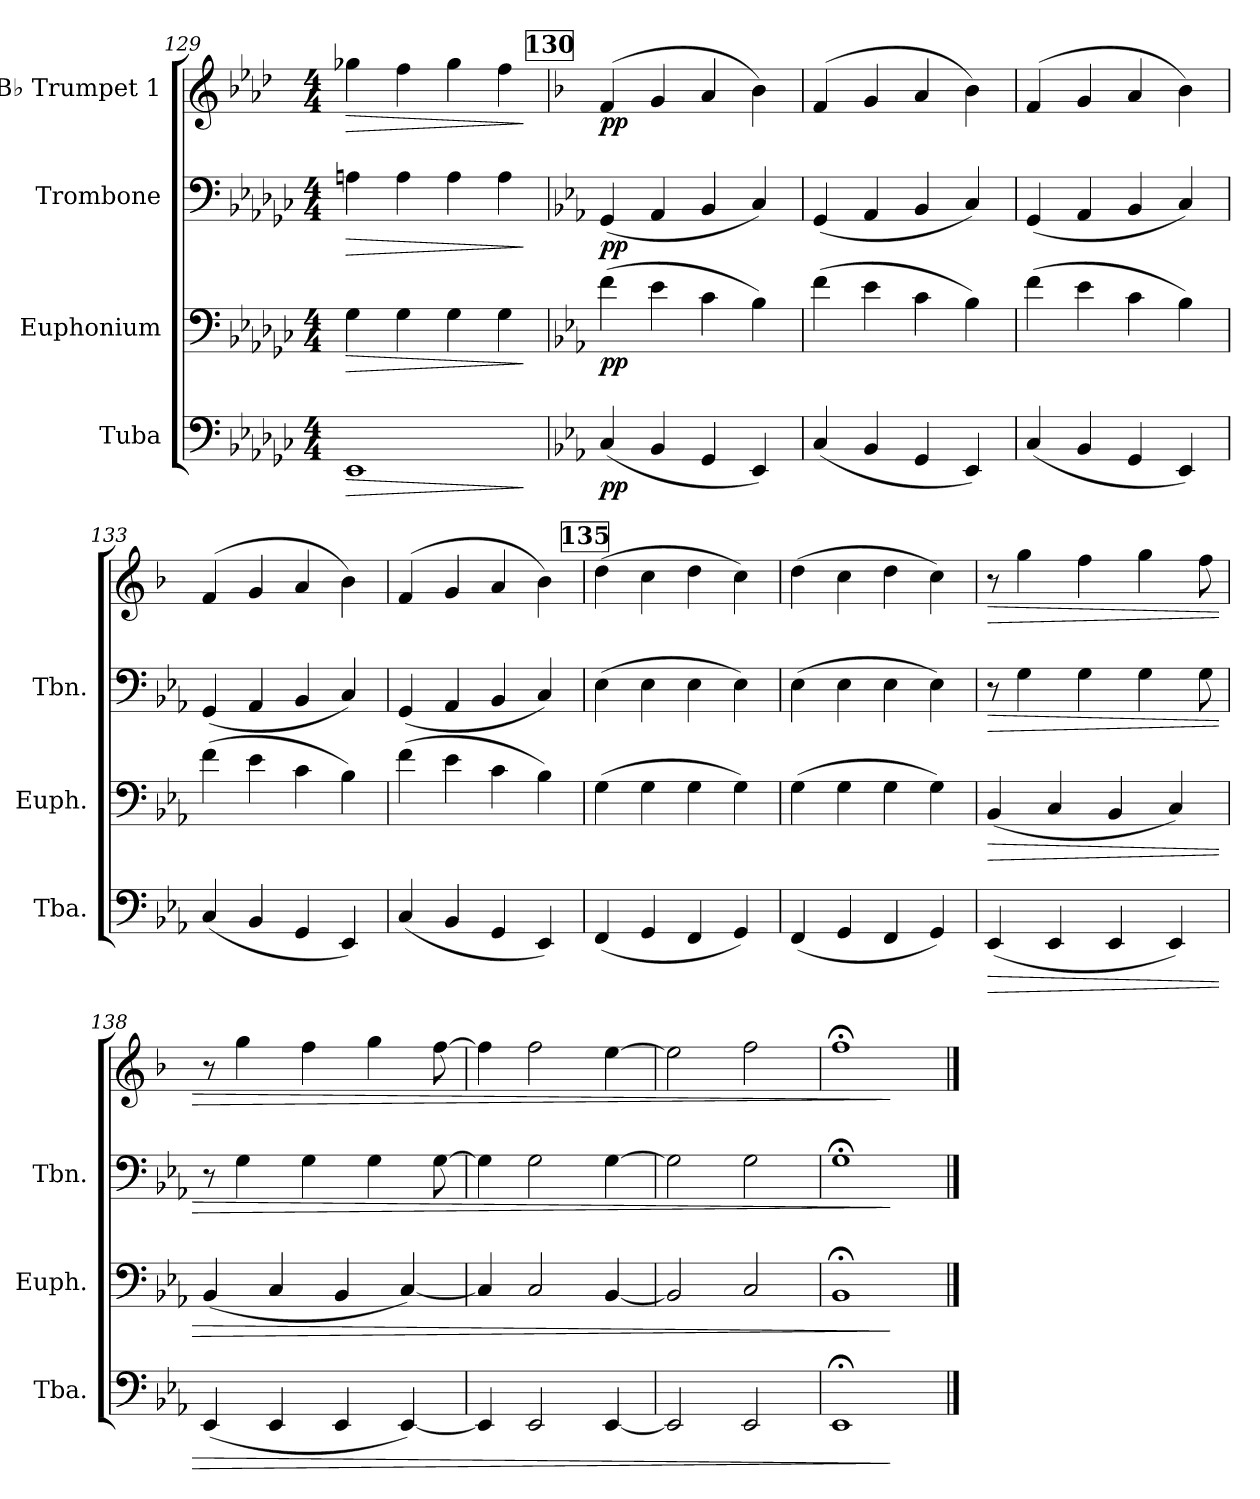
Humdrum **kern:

**kern	**dynam	**kern	**dynam	**kern	**dynam	**kern	**dynam
*part4	*part4	*part3	*part3	*part2	*part2	*part1	*part1
*staff4	*staff4	*staff3	*staff3	*staff2	*staff2	*staff1	*staff1
*I"Tuba	*	*I"Euphonium	*	*I"Trombone	*	*I"B♭ Trumpet 1	*
*I'Tba.	*	*I'Euph.	*	*I'Tbn.	*	*	*
*clefF4	*	*clefF4	*	*clefF4	*	*clefG2	*
*	*	*	*	*	*	*ITrd1c2	*
*k[b-e-a-d-g-c-]	*	*k[b-e-a-d-g-c-]	*	*k[b-e-a-d-g-c-]	*	*k[b-e-a-d-g-c-]	*
*M4/4	*	*M4/4	*	*M4/4	*	*M4/4	*
=129	=129	=129	=129	=129	=129	=129	=129
!	!LO:HP:b	!	!LO:HP:b	!	!LO:HP:b	!	!LO:HP:b
1EE-	>	4G-\	>	4An\	>	4ff-X\	>
.	.	4G-\	.	4A\	.	4ee-\	.
.	.	4G-\	.	4A\	.	4ff-\	.
.	.	4G-\	.	4A\	.	4ee-\	.
.	]	.	]	.	]	.	]
!!LO:REH:place=s1:a:B:fs=14:t=130
=130	=130	=130	=130	=130	=130	=130	=130
*k[b-e-a-]	*	*k[b-e-a-]	*	*k[b-e-a-]	*	*k[b-e-a-]	*
!	!LO:DY:b	!	!LO:DY:b	!	!LO:DY:b	!	!LO:DY:b
(4C/	pp	(4f\	pp	(4GG/	pp	(4e-/	pp
4BB-/	.	4e-\	.	4AA-/	.	4f/	.
4GG/	.	4c\	.	4BB-/	.	4g/	.
4EE-/)	.	4B-\)	.	4C/)	.	4a-\)	.
=131	=131	=131	=131	=131	=131	=131	=131
(4C/	.	(4f\	.	(4GG/	.	(4e-/	.
4BB-/	.	4e-\	.	4AA-/	.	4f/	.
4GG/	.	4c\	.	4BB-/	.	4g/	.
4EE-/)	.	4B-\)	.	4C/)	.	4a-\)	.
!!LO:LB:g=z
=132	=132	=132	=132	=132	=132	=132	=132
(4C/	.	(4f\	.	(4GG/	.	(4e-/	.
4BB-/	.	4e-\	.	4AA-/	.	4f/	.
4GG/	.	4c\	.	4BB-/	.	4g/	.
4EE-/)	.	4B-\)	.	4C/)	.	4a-\)	.
=133	=133	=133	=133	=133	=133	=133	=133
(4C/	.	(4f\	.	(4GG/	.	(4e-/	.
4BB-/	.	4e-\	.	4AA-/	.	4f/	.
4GG/	.	4c\	.	4BB-/	.	4g/	.
4EE-/)	.	4B-\)	.	4C/)	.	4a-\)	.
=134	=134	=134	=134	=134	=134	=134	=134
(4C/	.	(4f\	.	(4GG/	.	(4e-/	.
4BB-/	.	4e-\	.	4AA-/	.	4f/	.
4GG/	.	4c\	.	4BB-/	.	4g/	.
4EE-/)	.	4B-\)	.	4C/)	.	4a-\)	.
!!LO:REH:place=s1:a:B:fs=14:t=135
=135	=135	=135	=135	=135	=135	=135	=135
(4FF/	.	(4G\	.	(4E-\	.	(4cc\	.
4GG/	.	4G\	.	4E-\	.	4b-\	.
4FF/	.	4G\	.	4E-\	.	4cc\	.
4GG/)	.	4G\)	.	4E-\)	.	4b-\)	.
=136	=136	=136	=136	=136	=136	=136	=136
(4FF/	.	(4G\	.	(4E-\	.	(4cc\	.
4GG/	.	4G\	.	4E-\	.	4b-\	.
4FF/	.	4G\	.	4E-\	.	4cc\	.
4GG/)	.	4G\)	.	4E-\)	.	4b-\)	.
=137	=137	=137	=137	=137	=137	=137	=137
!	!LO:HP:b	!	!LO:HP:b	!	!LO:HP:b	!	!LO:HP:b
(4EE-/	>	(4BB-/	>	8r	>	8r	>
.	.	.	.	4G\	.	4ff\	.
4EE-/	.	4C/	.	.	.	.	.
.	.	.	.	4G\	.	4ee-\	.
4EE-/	.	4BB-/	.	.	.	.	.
.	.	.	.	4G\	.	4ff\	.
4EE-/)	.	4C/)	.	.	.	.	.
.	.	.	.	8G\	.	8ee-\	.
!!LO:LB:g=z
=138	=138	=138	=138	=138	=138	=138	=138
(4EE-/	.	(4BB-/	.	8r	.	8r	.
.	.	.	.	4G\	.	4ff\	.
4EE-/	.	4C/	.	.	.	.	.
.	.	.	.	4G\	.	4ee-\	.
4EE-/	.	4BB-/	.	.	.	.	.
.	.	.	.	4G\	.	4ff\	.
[4EE-/)	.	[4C/)	.	.	.	.	.
.	.	.	.	[8G\	.	[8ee-\	.
=139	=139	=139	=139	=139	=139	=139	=139
4EE-/]	.	4C/]	.	4G\]	.	4ee-\]	.
2EE-/	.	2C/	.	2G\	.	2ee-\	.
[4EE-/	.	[4BB-/	.	[4G\	.	[4dd\	.
=140	=140	=140	=140	=140	=140	=140	=140
2EE-/]	.	2BB-/]	.	2G\]	.	2dd\]	.
2EE-/	.	2C/	.	2G\	.	2ee-\	.
=141	=141	=141	=141	=141	=141	=141	=141
1EE-;<	.	1BB-;<	.	1G;<	.	1ee-;<	.
.	]	.	]	.	]	.	]
==	==	==	==	==	==	==	==
*-	*-	*-	*-	*-	*-	*-	*-
